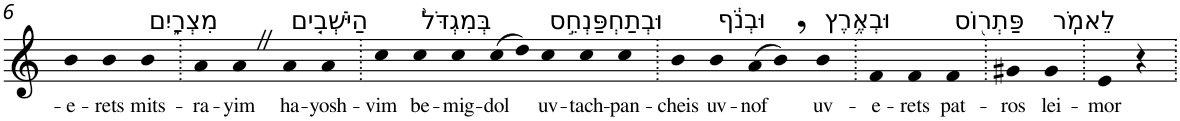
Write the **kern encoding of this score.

**kern	**text
*part1	*part1
*staff1	*staff1
*I"Piano	*
*I'Pno	*
!!LO:PB:g=z
*clefG2	*
*k[]	*
=6	=6
!	!LO:LY:b
4b	-e-
!	!LO:LY:b
4b	-rets
!LO:TX:a:t=מִצְרָ֑יִם	!
!	!LO:LY:b
4b	mits-
=7.	=7.
!	!LO:LY:b
4a	-ra-
!	!LO:LY:b
4aZ	-yim
!LO:TX:a:t=הַיֹּשְׁבִ֤ים	!
!	!LO:LY:b
4a	ha-
!	!LO:LY:b
4a	-yosh-
=8.	=8.
!	!LO:LY:b
4cc	-vim
!LO:TX:a:t=בְּמִגְדֹּל֙	!
!	!LO:LY:b
4cc	be-
!	!LO:LY:b
4cc	-mig-
!	!LO:LY:b
(>8cc	-dol
8dd)	.
!LO:TX:a:t=וּבְתַחְפַּנְחֵ֣ס	!
!	!LO:LY:b
4cc	uv-
!	!LO:LY:b
4cc	-tach-
!	!LO:LY:b
4cc	-pan-
=9.	=9.
!	!LO:LY:b
4b	-cheis
!LO:TX:a:t=וּבְנֹ֔ף	!
!	!LO:LY:b
4b	uv-
!	!LO:LY:b
(>8a	-nof
8b,)	.
!LO:TX:a:t=וּבְאֶ֥רֶץ	!
!	!LO:LY:b
4b	uv-
=10.	=10.
!	!LO:LY:b
4f	-e-
!	!LO:LY:b
4f	-rets
!LO:TX:a:t=פַּתְר֖וֹס	!
!	!LO:LY:b
4f	pat-
=11.	=11.
!	!LO:LY:b
4g#X	-ros
!LO:TX:a:t=לֵאמֹֽר	!
!	!LO:LY:b
4g#	lei-
=12.	=12.
!	!LO:LY:b
4e	-mor
4r	.
=.	=.
*-	*-
